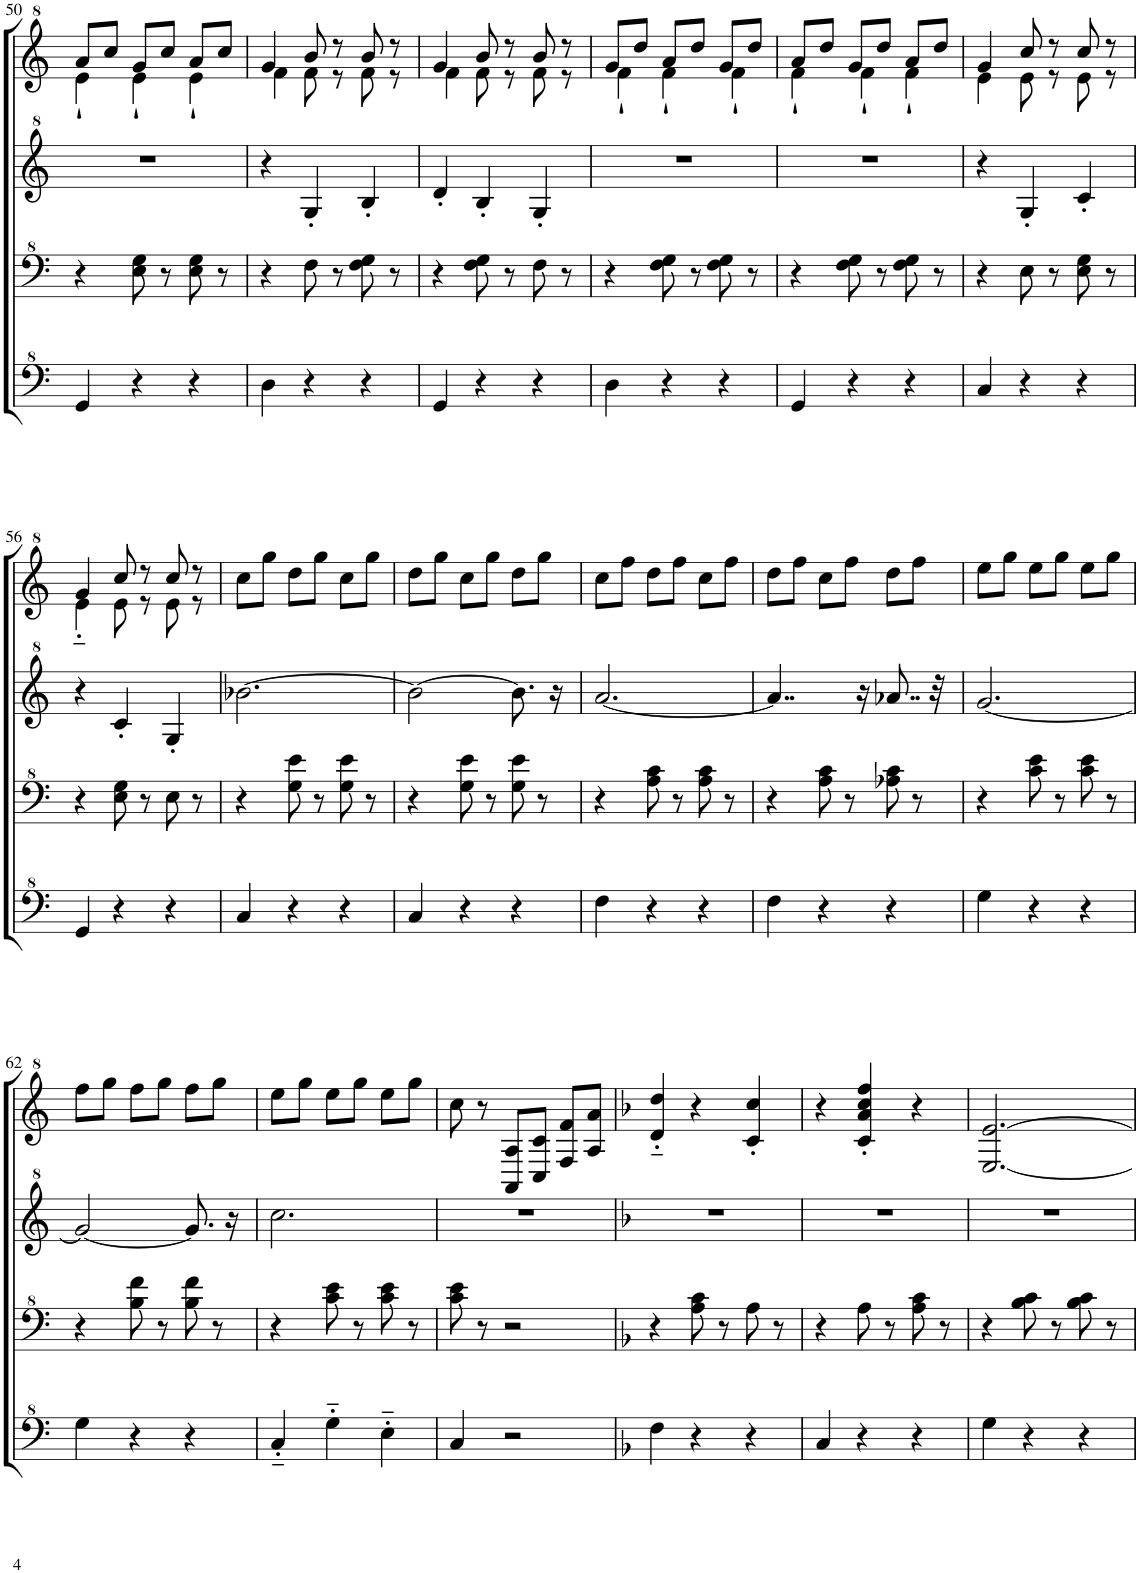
**kern	**kern	**kern	**kern
*part1	*part1	*part1	*part1
*staff4	*staff3	*staff2	*staff1
*I"Model III	*	*	*
!!LO:PB:g=z
*clefF^4	*clefF^4	*clefG^2	*clefG^2
*k[]	*k[]	*k[]	*k[]
*M3/4	*M3/4	*M3/4	*M3/4
=50	=50	=50	=50
*	*	*	*^
4G/	4r	2.r	8aa/L	4ee`\
.	.	.	8ccc/J	.
4r	8e\ 8g\	.	8gg/L	4ee`\
.	8r	.	8ccc/J	.
4r	8e\ 8g\	.	8aa/L	4ee`\
.	8r	.	8ccc/J	.
=51	=51	=51	=51	=51
4d\	4r	4r	4gg/	4ff\
4r	8f\	4g'/	8bb/	8ff\
.	8r	.	8r	8r
4r	8f\ 8g\	4b'/	8bb/	8ff\
.	8r	.	8r	8r
=52	=52	=52	=52	=52
4G/	4r	4dd'/	4gg/	4ff\
4r	8f\ 8g\	4b'/	8bb/	8ff\
.	8r	.	8r	8r
4r	8f\	4g'/	8bb/	8ff\
.	8r	.	8r	8r
=53	=53	=53	=53	=53
4d\	4r	2.r	8gg/L	4ff`\
.	.	.	8ddd/J	.
4r	8f\ 8g\	.	8aa/L	4ff`\
.	8r	.	8ddd/J	.
4r	8f\ 8g\	.	8gg/L	4ff`\
.	8r	.	8ddd/J	.
=54	=54	=54	=54	=54
4G/	4r	2.r	8aa/L	4ff`\
.	.	.	8ddd/J	.
4r	8f\ 8g\	.	8gg/L	4ff`\
.	8r	.	8ddd/J	.
4r	8f\ 8g\	.	8aa/L	4ff`\
.	8r	.	8ddd/J	.
=55	=55	=55	=55	=55
4c/	4r	4r	4gg/	4ee\
4r	8e\	4g'/	8ccc/	8ee\
.	8r	.	8r	8r
4r	8e\ 8g\	4cc'/	8ccc/	8ee\
.	8r	.	8r	8r
!!LO:LB:g=z	!!
=56	=56	=56	=56	=56
4G/	4r	4r	4gg/	4ee'~\
4r	8e\ 8g\	4cc'/	8ccc/	8ee\
.	8r	.	8r	8r
4r	8e\	4g'/	8ccc/	8ee\
.	8r	.	8r	8r
*	*	*	*v	*v
=57	=57	=57	=57
4c/	4r	[2.bb-X\	8ccc\L
.	.	.	8ggg\J
4r	8g\ 8ee\	.	8ddd\L
.	8r	.	8ggg\J
4r	8g\ 8ee\	.	8ccc\L
.	8r	.	8ggg\J
=58	=58	=58	=58
4c/	4r	2bb-\_	8ddd\L
.	.	.	8ggg\J
4r	8g\ 8ee\	.	8ccc\L
.	8r	.	8ggg\J
4r	8g\ 8ee\	8.bb-\]	8ddd\L
.	8r	.	8ggg\J
.	.	16r	.
=59	=59	=59	=59
4f\	4r	[2.aa/	8ccc\L
.	.	.	8fff\J
4r	8a\ 8cc\	.	8ddd\L
.	8r	.	8fff\J
4r	8a\ 8cc\	.	8ccc\L
.	8r	.	8fff\J
=60	=60	=60	=60
4f\	4r	4..aa/]	8ddd\L
.	.	.	8fff\J
4r	8a\ 8cc\	.	8ccc\L
.	8r	.	8fff\J
.	.	16r	.
4r	8a-X\ 8cc\	8..aa-X/	8ddd\L
.	8r	.	8fff\J
.	.	32r	.
=61	=61	=61	=61
4g\	4r	[2.gg/	8eee\L
.	.	.	8ggg\J
4r	8cc\ 8ee\	.	8eee\L
.	8r	.	8ggg\J
4r	8cc\ 8ee\	.	8eee\L
.	8r	.	8ggg\J
!!LO:LB:g=z
=62	=62	=62	=62
4g\	4r	2gg/_	8fff\L
.	.	.	8ggg\J
4r	8b\ 8ff\	.	8fff\L
.	8r	.	8ggg\J
4r	8b\ 8ff\	8.gg/]	8fff\L
.	8r	.	8ggg\J
.	.	16r	.
=63	=63	=63	=63
4c'~/	4r	2.ccc\	8eee\L
.	.	.	8ggg\J
4g'~\	8cc\ 8ee\	.	8eee\L
.	8r	.	8ggg\J
4e'~\	8cc\ 8ee\	.	8eee\L
.	8r	.	8ggg\J
=64	=64	=64	=64
4c/	8cc\ 8ee\	2.r	8ccc\
.	8r	.	8r
2r	2r	.	8A/ 8a/L
.	.	.	8c/ 8cc/J
.	.	.	8f/ 8ff/L
.	.	.	8a/ 8aa/J
=65	=65	=65	=65
*k[b-]	*k[b-]	*k[b-]	*k[b-]
4f\	4r	2.r	4dd/'~ 4ddd/'~
4r	8a\ 8cc\	.	4r
.	8r	.	.
4r	8a\	.	4cc/' 4ccc/'
.	8r	.	.
=66	=66	=66	=66
4c/	4r	2.r	4r
4r	8a\	.	4cc/' 4aa/' 4ccc/' 4fff/'
.	8r	.	.
4r	8a\ 8cc\	.	4r
.	8r	.	.
=67	=67	=67	=67
4g\	4r	2.r	[2.e/ [2.ee/
4r	8b-\ 8cc\	.	.
.	8r	.	.
4r	8b-\ 8cc\	.	.
.	8r	.	.
=	=	=	=
*-	*-	*-	*-
